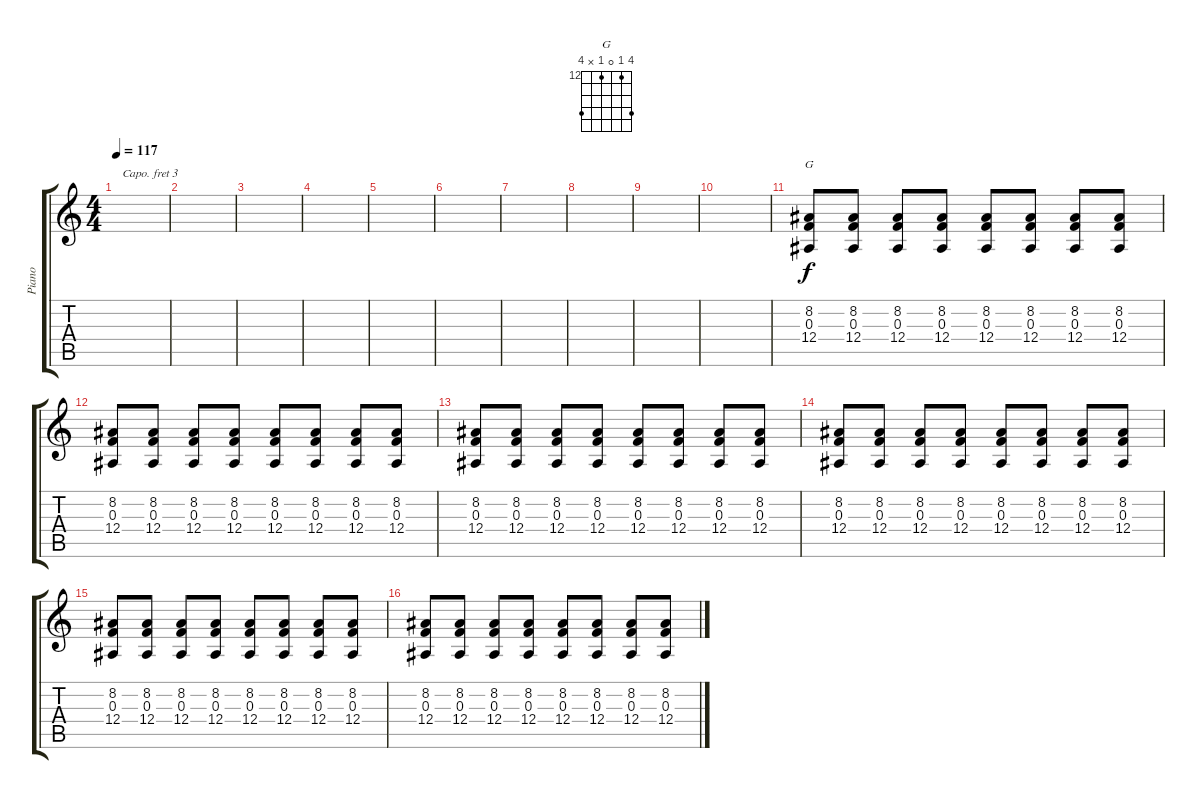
\track ("Piano" "Piano") {instrument brightacousticpiano}
\staff {score tabs}
\capo 3
\tuning (E4 B3 G3 D3 A2 E2) {hide}
\chord ("G" 15 12 0 12 x 15) {firstfret 12}
\ts (4 4)
\tempo 117
\clef g2
\ks c
|
|
|
|
|
|
|
|
|
|
(8.2 0.3 12.4).8{ch "G"} (8.2 0.3 12.4).8 (8.2 0.3 12.4).8 (8.2 0.3 12.4).8 (8.2 0.3 12.4).8 (8.2 0.3 12.4).8 (8.2 0.3 12.4).8 (8.2 0.3 12.4).8 |
(8.2 0.3 12.4).8 (8.2 0.3 12.4).8 (8.2 0.3 12.4).8 (8.2 0.3 12.4).8 (8.2 0.3 12.4).8 (8.2 0.3 12.4).8 (8.2 0.3 12.4).8 (8.2 0.3 12.4).8 |
(8.2 0.3 12.4).8 (8.2 0.3 12.4).8 (8.2 0.3 12.4).8 (8.2 0.3 12.4).8 (8.2 0.3 12.4).8 (8.2 0.3 12.4).8 (8.2 0.3 12.4).8 (8.2 0.3 12.4).8 |
(8.2 0.3 12.4).8 (8.2 0.3 12.4).8 (8.2 0.3 12.4).8 (8.2 0.3 12.4).8 (8.2 0.3 12.4).8 (8.2 0.3 12.4).8 (8.2 0.3 12.4).8 (8.2 0.3 12.4).8 |
(8.2 0.3 12.4).8 (8.2 0.3 12.4).8 (8.2 0.3 12.4).8 (8.2 0.3 12.4).8 (8.2 0.3 12.4).8 (8.2 0.3 12.4).8 (8.2 0.3 12.4).8 (8.2 0.3 12.4).8 |
(8.2 0.3 12.4).8 (8.2 0.3 12.4).8 (8.2 0.3 12.4).8 (8.2 0.3 12.4).8 (8.2 0.3 12.4).8 (8.2 0.3 12.4).8 (8.2 0.3 12.4).8 (8.2 0.3 12.4).8
